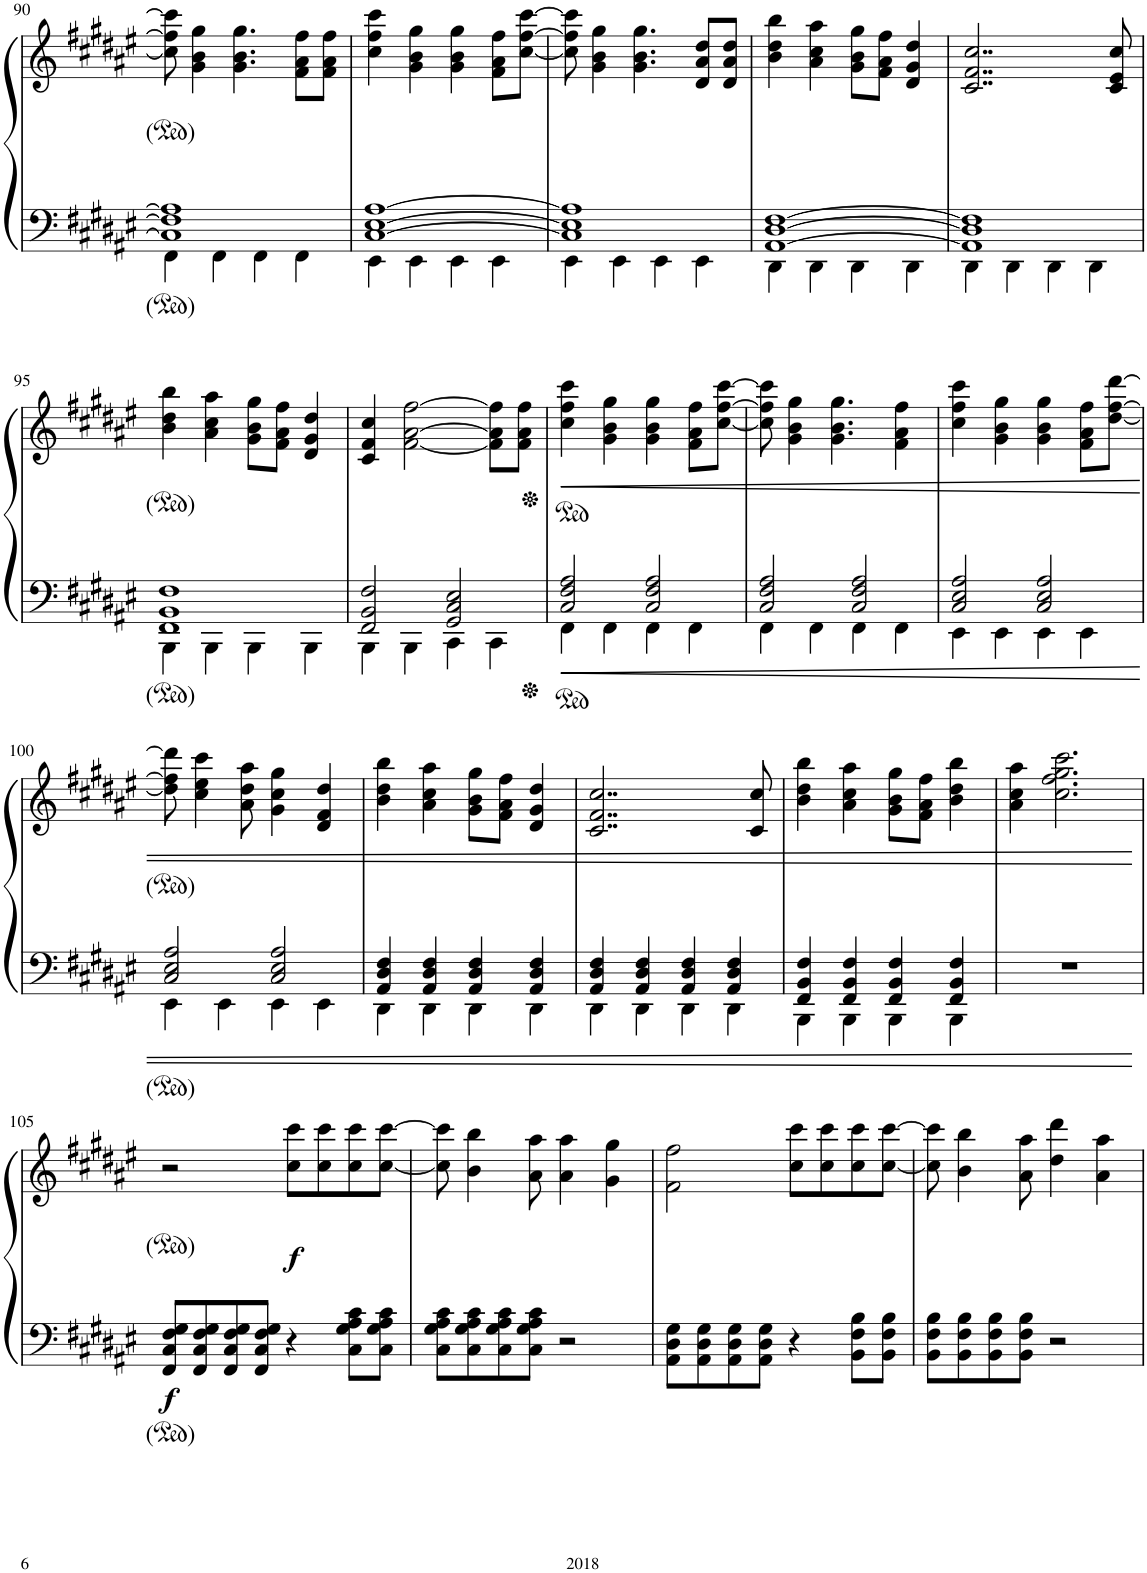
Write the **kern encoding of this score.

**kern	**kern	**dynam
*part1	*part1	*part1
*staff2	*staff1	*staff1/2
*I"Piano	*	*
*I'Pno.	*	*
!!LO:PB:g=z
*clefF4	*clefG2	*
*k[f#c#g#d#a#e#]	*k[f#c#g#d#a#e#]	*
*M4/4	*M4/4	*
=90	=90	=90
*^	*	*
1C#] 1F#] 1A#]	4FF#\	8cc#\] 8ff#\] 8ccc#\]	.
.	.	4g#\ 4b\ 4gg#\	.
.	4FF#\	.	.
.	.	4.g#\ 4.b\ 4.gg#\	.
.	4FF#\	.	.
.	4FF#\	8f#\ 8a#\ 8ff#\L	.
.	.	8f#\ 8a#\ 8ff#\J	.
=91	=91	=91	=91
[1C# [1E# [1A#	4EE#\	4cc#\ 4ff#\ 4ccc#\	.
.	4EE#\	4g#\ 4b\ 4gg#\	.
.	4EE#\	4g#\ 4b\ 4gg#\	.
.	4EE#\	8f#\ 8a#\ 8ff#\L	.
.	.	[8cc#\ [8ff#\ [8ccc#\J	.
=92	=92	=92	=92
1C#] 1E#] 1A#]	4EE#\	8cc#\] 8ff#\] 8ccc#\]	.
.	.	4g#\ 4b\ 4gg#\	.
.	4EE#\	.	.
.	.	4.g#\ 4.b\ 4.gg#\	.
.	4EE#\	.	.
.	4EE#\	8d#/ 8a#/ 8dd#/L	.
.	.	8d#/ 8a#/ 8dd#/J	.
=93	=93	=93	=93
[1AA# [1D# [1F#	4DD#\	4b\ 4dd#\ 4bb\	.
.	4DD#\	4a#\ 4cc#\ 4aa#\	.
.	4DD#\	8g#\ 8b\ 8gg#\L	.
.	.	8f#\ 8a#\ 8ff#\J	.
.	4DD#\	4d#/ 4g#/ 4dd#/	.
=94	=94	=94	=94
1AA#] 1D#] 1F#]	4DD#\	2..c#/ 2..f#/ 2..cc#/	.
.	4DD#\	.	.
.	4DD#\	.	.
.	4DD#\	.	.
.	.	8c#/ 8e#/ 8cc#/	.
!!LO:LB:g=z
=95	=95	=95	=95
1FF# 1BB 1F#	4BBB\	4b\ 4dd#\ 4bb\	.
.	4BBB\	4a#\ 4cc#\ 4aa#\	.
.	4BBB\	8g#\ 8b\ 8gg#\L	.
.	.	8f#\ 8a#\ 8ff#\J	.
.	4BBB\	4d#/ 4g#/ 4dd#/	.
=96	=96	=96	=96
2FF#/ 2BB/ 2F#/	4BBB\	4c#/ 4f#/ 4cc#/	.
.	4BBB\	[2f#\ [2a#\ [2ff#\	.
2GG#/ 2C#/ 2E#/	4CC#\	.	.
.	4CC#\	8f#\] 8a#\] 8ff#\]L	.
.	.	8f#\ 8a#\ 8ff#\J	.
=97	=97	=97	=97
2C#/ 2F#/ 2A#/	4FF#\	4cc#\ 4ff#\ 4ccc#\	.
!	!	!	!LO:HP:b
.	4FF#\	4g#\ 4b\ 4gg#\	<
2C#/ 2F#/ 2A#/	4FF#\	4g#\ 4b\ 4gg#\	.
.	4FF#\	8f#\ 8a#\ 8ff#\L	.
.	.	[8cc#\ [8ff#\ [8ccc#\J	.
=98	=98	=98	=98
2C#/ 2F#/ 2A#/	4FF#\	8cc#\] 8ff#\] 8ccc#\]	.
.	.	4g#\ 4b\ 4gg#\	.
.	4FF#\	.	.
.	.	4.g#\ 4.b\ 4.gg#\	.
2C#/ 2F#/ 2A#/	4FF#\	.	.
.	4FF#\	4f#\ 4a#\ 4ff#\	.
=99	=99	=99	=99
2C#/ 2E#/ 2A#/	4EE#\	4cc#\ 4ff#\ 4ccc#\	.
.	4EE#\	4g#\ 4b\ 4gg#\	.
2C#/ 2E#/ 2A#/	4EE#\	4g#\ 4b\ 4gg#\	.
.	4EE#\	8f#\ 8a#\ 8ff#\L	.
.	.	[8dd#\ [8ff#\ [8ddd#\J	.
!!LO:LB:g=z
=100	=100	=100	=100
2C#/ 2E#/ 2A#/	4EE#\	8dd#\] 8ff#\] 8ddd#\]	.
.	.	4cc#\ 4ee#\ 4ccc#\	.
.	4EE#\	.	.
.	.	8a#\ 8dd#\ 8aa#\	.
2C#/ 2E#/ 2A#/	4EE#\	4g#\ 4cc#\ 4gg#\	.
.	4EE#\	4d#/ 4f#/ 4dd#/	.
=101	=101	=101	=101
4AA#/ 4D#/ 4F#/	4DD#\	4b\ 4dd#\ 4bb\	.
4AA#/ 4D#/ 4F#/	4DD#\	4a#\ 4cc#\ 4aa#\	.
4AA#/ 4D#/ 4F#/	4DD#\	8g#\ 8b\ 8gg#\L	.
.	.	8f#\ 8a#\ 8ff#\J	.
4AA#/ 4D#/ 4F#/	4DD#\	4d#/ 4g#/ 4dd#/	.
=102	=102	=102	=102
4AA#/ 4D#/ 4F#/	4DD#\	2..c#/ 2..f#/ 2..cc#/	.
4AA#/ 4D#/ 4F#/	4DD#\	.	.
4AA#/ 4D#/ 4F#/	4DD#\	.	.
4AA#/ 4D#/ 4F#/	4DD#\	.	.
.	.	8c#/ 8cc#/	.
=103	=103	=103	=103
4FF#/ 4BB/ 4F#/	4BBB\	4b\ 4dd#\ 4bb\	.
4FF#/ 4BB/ 4F#/	4BBB\	4a#\ 4cc#\ 4aa#\	.
4FF#/ 4BB/ 4F#/	4BBB\	8g#\ 8b\ 8gg#\L	.
.	.	8f#\ 8a#\ 8ff#\J	.
4FF#/ 4BB/ 4F#/	4BBB\	4b\ 4dd#\ 4bb\	.
*v	*v	*	*
=104	=104	=104
1r	4a#\ 4cc#\ 4aa#\	.
.	2.cc#\ 2.ff#\ 2.gg#\ 2.ccc#\	.
.	.	[
!!LO:LB:g=z
=105	=105	=105
!	!	!LO:DY:b=2
8FF#/ 8C#/ 8F#/ 8G#/L	2r	f
8FF#/ 8C#/ 8F#/ 8G#/	.	.
8FF#/ 8C#/ 8F#/ 8G#/	.	.
8FF#/ 8C#/ 8F#/ 8G#/J	.	.
!	!	!LO:DY:b
4r	8cc#\ 8ccc#\L	f
.	8cc#\ 8ccc#\	.
8C#\ 8G#\ 8A#\ 8c#\L	8cc#\ 8ccc#\	.
8C#\ 8G#\ 8A#\ 8c#\J	[8cc#\ [8ccc#\J	.
=106	=106	=106
8C#\ 8G#\ 8A#\ 8c#\L	8cc#\] 8ccc#\]	.
8C#\ 8G#\ 8A#\ 8c#\	4b\ 4bb\	.
8C#\ 8G#\ 8A#\ 8c#\	.	.
8C#\ 8G#\ 8A#\ 8c#\J	8a#\ 8aa#\	.
2r	4a#\ 4aa#\	.
.	4g#\ 4gg#\	.
=107	=107	=107
8AA#\ 8D#\ 8G#\L	2f#\ 2ff#\	.
8AA#\ 8D#\ 8G#\	.	.
8AA#\ 8D#\ 8G#\	.	.
8AA#\ 8D#\ 8G#\J	.	.
4r	8cc#\ 8ccc#\L	.
.	8cc#\ 8ccc#\	.
8BB\ 8F#\ 8B\L	8cc#\ 8ccc#\	.
8BB\ 8F#\ 8B\J	[8cc#\ [8ccc#\J	.
=108	=108	=108
8BB\ 8F#\ 8B\L	8cc#\] 8ccc#\]	.
8BB\ 8F#\ 8B\	4b\ 4bb\	.
8BB\ 8F#\ 8B\	.	.
8BB\ 8F#\ 8B\J	8a#\ 8aa#\	.
2r	4dd#\ 4ddd#\	.
.	4a#\ 4aa#\	.
=	=	=
*-	*-	*-
